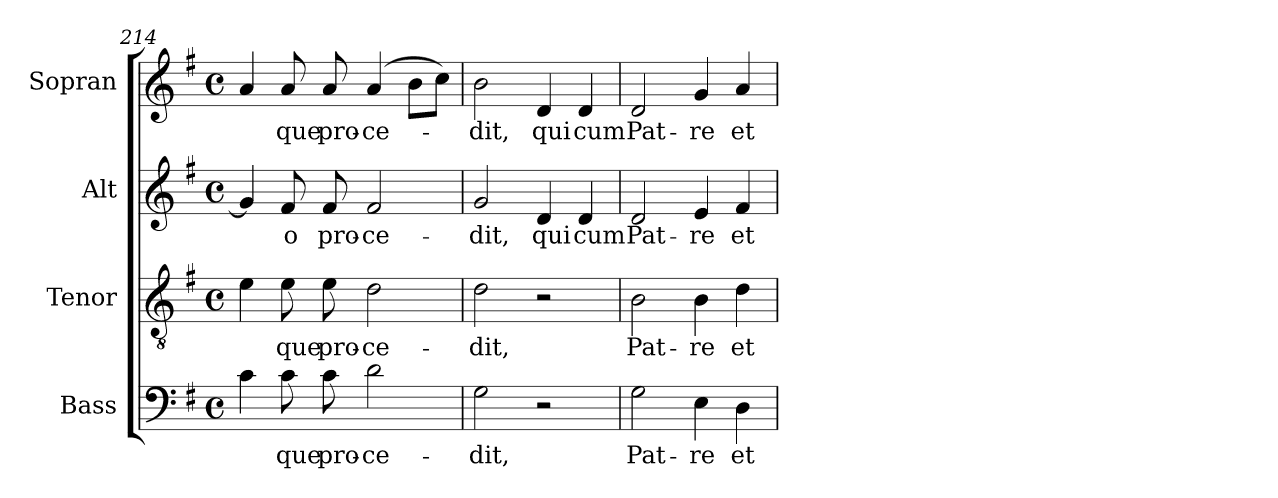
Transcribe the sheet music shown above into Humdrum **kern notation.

**kern	**text	**kern	**text	**kern	**text	**kern	**text
*part4	*part4	*part3	*part3	*part2	*part2	*part1	*part1
*staff4	*staff4	*staff3	*staff3	*staff2	*staff2	*staff1	*staff1
*I"Bass	*	*I"Tenor	*	*I"Alt	*	*I"Sopran	*
*I'B.	*	*I'T.	*	*I'A.	*	*I'S.	*
*clefF4	*	*clefGv2	*	*clefG2	*	*clefG2	*
*k[f#]	*	*k[f#]	*	*k[f#]	*	*k[f#]	*
*G:	*	*G:	*	*G:	*	*G:	*
*M4/4	*	*M4/4	*	*M4/4	*	*M4/4	*
*met(c)	*	*met(c)	*	*met(c)	*	*met(c)	*
=214	=214	=214	=214	=214	=214	=214	=214
4c\	.	4e\	.	4g/]	.	4a/	.
!	!LO:LY:b	!	!LO:LY:b	!	!LO:LY:b	!	!LO:LY:b
8c\	-que	8e\	-que	8f#/	-o	8a/	-que
!	!LO:LY:b	!	!LO:LY:b	!	!LO:LY:b	!	!LO:LY:b
8c\	pro-	8e\	pro-	8f#/	pro-	8a/	pro-
!	!LO:LY:b	!	!LO:LY:b	!	!LO:LY:b	!	!LO:LY:b
2d\	-ce-	2d\	-ce-	2f#/	-ce-	(4a/	-ce-
.	.	.	.	.	.	8b\L	.
.	.	.	.	.	.	8cc\J)	.
=215	=215	=215	=215	=215	=215	=215	=215
!	!LO:LY:b	!	!LO:LY:b	!	!LO:LY:b	!	!LO:LY:b
2G\	-dit,	2d\	-dit,	2g/	-dit,	2b\	-dit,
!	!	!	!	!	!LO:LY:b	!	!LO:LY:b
2r	.	2r	.	4d/	qui	4d/	qui
!	!	!	!	!	!LO:LY:b	!	!LO:LY:b
.	.	.	.	4d/	cum	4d/	cum
!!LO:LB:g=z
=216	=216	=216	=216	=216	=216	=216	=216
!	!LO:LY:b	!	!LO:LY:b	!	!LO:LY:b	!	!LO:LY:b
2G\	Pat-	2B\	Pat-	2d/	Pat-	2d/	Pat-
!	!LO:LY:b	!	!LO:LY:b	!	!LO:LY:b	!	!LO:LY:b
4E\	-re	4B\	-re	4e/	-re	4g/	-re
!	!LO:LY:b	!	!LO:LY:b	!	!LO:LY:b	!	!LO:LY:b
4D\	et	4d\	et	4f#/	et	4a/	et
=	=	=	=	=	=	=	=
*-	*-	*-	*-	*-	*-	*-	*-
